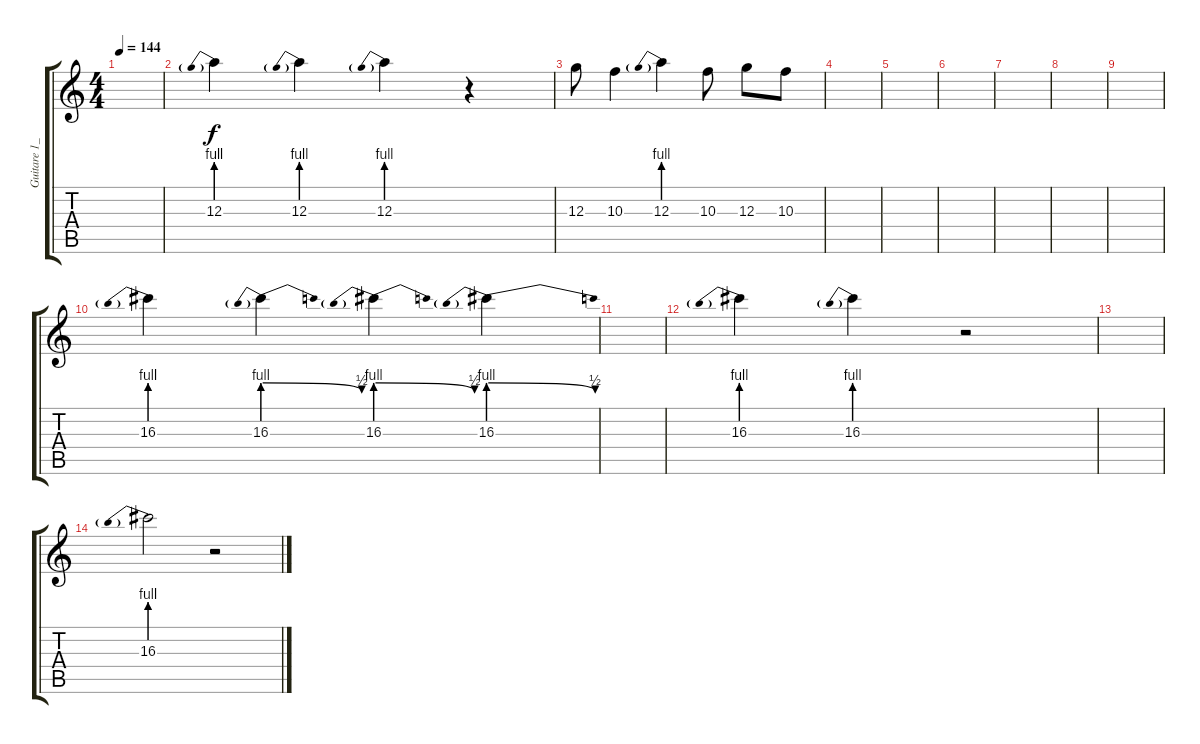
\track ("Guitare 1_1" "Guitare 1_") {instrument distortionguitar}
\staff {score tabs}
\tuning (E4 B3 G3 D3 A2 E2) {hide}
\ts (4 4)
\tempo 144
\clef g2
\ks c
|
12.3{be (prebend 0 4 60 4)}.4 12.3{be (prebend 0 4 60 4)}.4 12.3{be (prebend 0 4 60 4)}.4 r.4 |
12.3.8 10.3.4 12.3{be (prebend 0 4 60 4)}.4 10.3.8 12.3.8 10.3.8 |
|
|
|
|
|
|
16.3{be (prebend 0 4 60 4)}.4 16.3{be (prebendrelease 0 4 60 2)}.4 16.3{be (prebendrelease 0 4 60 2)}.4 16.3{be (prebendrelease 0 4 60 2)}.4 |
|
16.3{be (prebend 0 4 60 4)}.4 16.3{be (prebend 0 4 60 4)}.4 r.2 |
|
16.3{be (prebend 0 4 60 4)}.2 r.2
